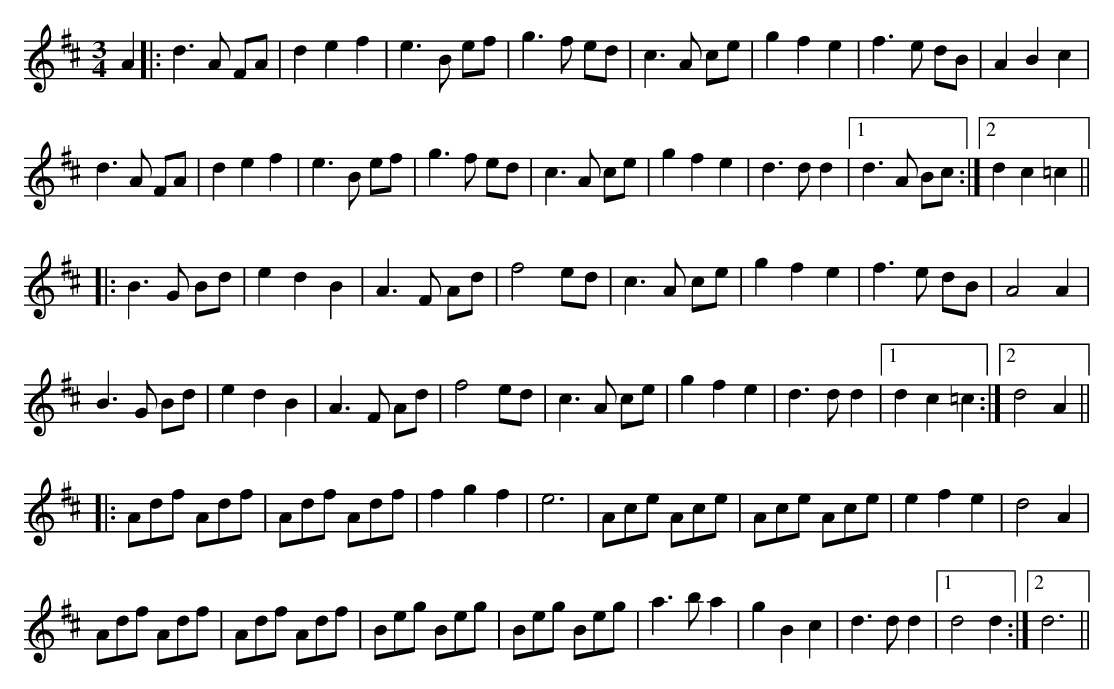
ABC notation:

X:1
M:3/4
K:D
A2|:d3 A FA|d2 e2 f2|e3 B ef|g3 f ed|c3 A ce|g2 f2 e2|f3 e dB|A2 B2 c2|
d3 A FA|d2 e2 f2|e3 B ef|g3 f ed|c3 A ce|g2 f2 e2|d3 d d2|1 d3 A Bc:|2 d2 c2 =c2||
|:B3 G Bd|e2 d2 B2|A3 F Ad|f4 ed|c3 A ce|g2 f2 e2|f3 e dB|A4 A2|
B3 G Bd|e2 d2 B2|A3 F Ad|f4 ed|c3 A ce|g2 f2 e2|d3 d d2|1 d2 c2 =c2:|2 d4 A2||
|:Adf Adf|Adf Adf|f2 g2 f2|e6|Ace Ace|Ace Ace|e2 f2 e2|d4 A2|
Adf Adf|Adf Adf|Beg Beg|Beg Beg|a3 b a2|g2 B2 c2|d3 d d2|1 d4 d2:|2 d6||
